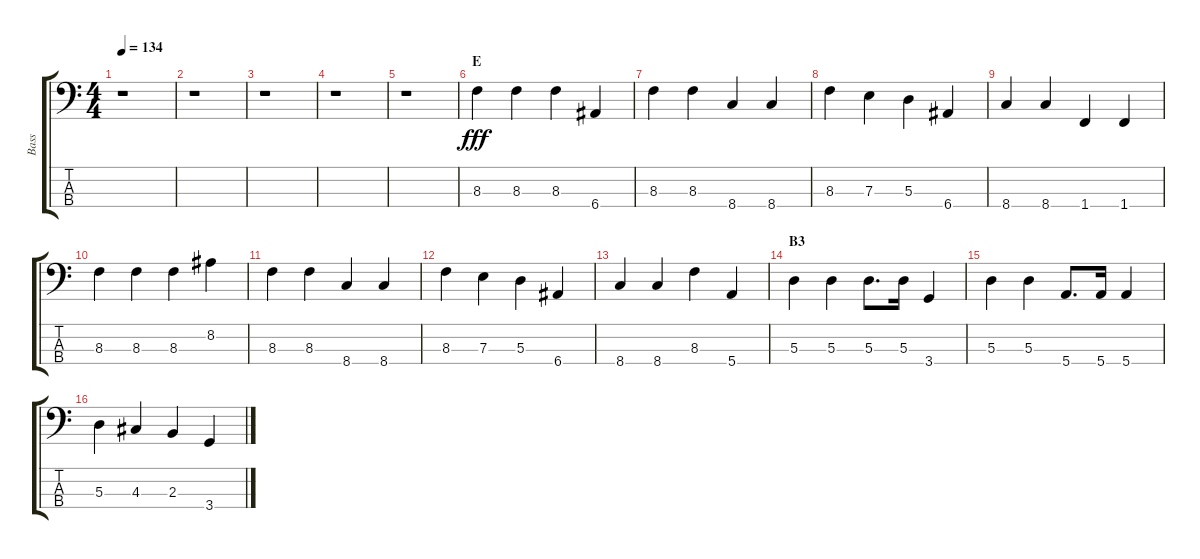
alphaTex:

\track ("Bass" "Bass") {instrument electricbassfinger}
\staff {score tabs}
\tuning (G2 D2 A1 E1) {hide}
\ts (4 4)
\tempo 134
\clef f4
\ks c
r.1{dy fff} |
r.1 |
r.1 |
r.1 |
r.1 |
\section ("" "E")
8.3.4 8.3.4 8.3.4 6.4.4 |
8.3.4 8.3.4 8.4.4 8.4.4 |
8.3.4 7.3.4 5.3.4 6.4.4 |
8.4.4 8.4.4 1.4.4 1.4.4 |
8.3.4 8.3.4 8.3.4 8.2.4 |
8.3.4 8.3.4 8.4.4 8.4.4 |
8.3.4 7.3.4 5.3.4 6.4.4 |
8.4.4 8.4.4 8.3.4 5.4.4 |
\section ("" "B3")
5.3.4 5.3.4 5.3.8{d} 5.3.16 3.4.4 |
5.3.4 5.3.4 5.4.8{d} 5.4.16 5.4.4 |
5.3.4 4.3.4 2.3.4 3.4.4
